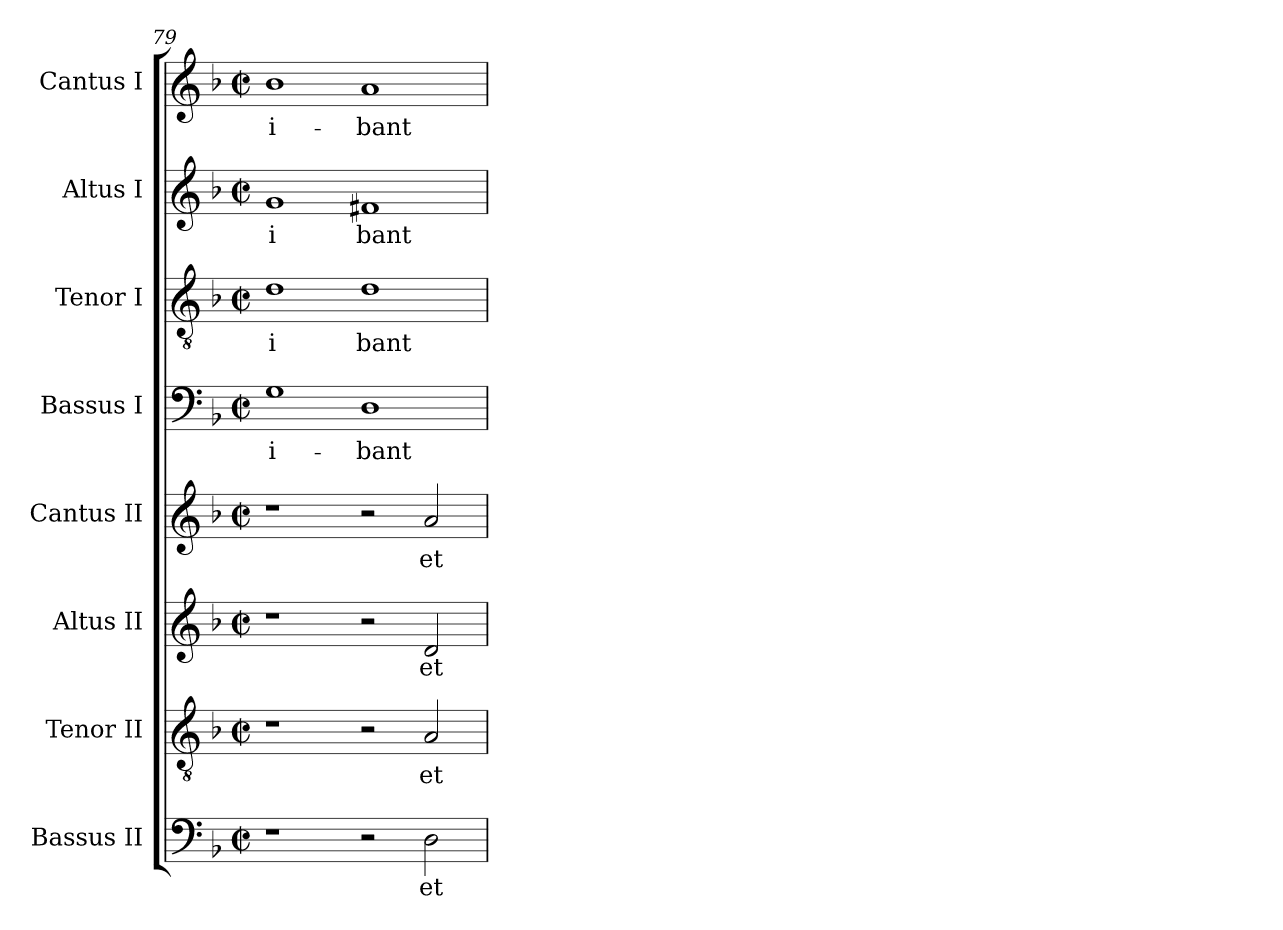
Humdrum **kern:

**kern	**text	**kern	**text	**kern	**text	**kern	**text	**kern	**text	**kern	**text	**kern	**text	**kern	**text
*part8	*part8	*part7	*part7	*part6	*part6	*part5	*part5	*part4	*part4	*part3	*part3	*part2	*part2	*part1	*part1
*staff8	*staff8	*staff7	*staff7	*staff6	*staff6	*staff5	*staff5	*staff4	*staff4	*staff3	*staff3	*staff2	*staff2	*staff1	*staff1
*I"Bassus II	*	*I"Tenor II	*	*I"Altus II	*	*I"Cantus II	*	*I"Bassus I	*	*I"Tenor I	*	*I"Altus I	*	*I"Cantus I	*
*I'Bassus II	*	*I'Tenor II	*	*I'Altus II	*	*I'Cantus II	*	*I'Bassus I	*	*I'Tenor I	*	*I'Altus I	*	*I'Cantus I	*
!!LO:PB:g=z
*clefF4	*	*clefGv2	*	*clefG2	*	*clefG2	*	*clefF4	*	*clefGv2	*	*clefG2	*	*clefG2	*
*k[b-]	*	*k[b-]	*	*k[b-]	*	*k[b-]	*	*k[b-]	*	*k[b-]	*	*k[b-]	*	*k[b-]	*
*F:	*	*F:	*	*F:	*	*F:	*	*F:	*	*F:	*	*F:	*	*F:	*
*M2/2	*	*M2/2	*	*M2/2	*	*M2/2	*	*M2/2	*	*M2/2	*	*M2/2	*	*M2/2	*
*met(c|)	*	*met(c|)	*	*met(c|)	*	*met(c|)	*	*met(c|)	*	*met(c|)	*	*met(c|)	*	*met(c|)	*
=79	=79	=79	=79	=79	=79	=79	=79	=79	=79	=79	=79	=79	=79	=79	=79
!	!	!	!	!	!	!	!	!	!LO:LY:b:cj	!	!LO:LY:b:cj	!	!LO:LY:b:cj	!	!LO:LY:b:cj
1r	.	1r	.	1r	.	1r	.	1G	i-	1d	i	1g	i	1b-	i-
!	!	!	!	!	!	!	!	!	!LO:LY:b:cj	!	!LO:LY:b:cj	!	!LO:LY:b:cj	!	!LO:LY:b:cj
2r	.	2r	.	2r	.	2r	.	1D	-bant	1d	bant	1f#X	bant	1a	-bant
!	!LO:LY:b:cj	!	!LO:LY:b:cj	!	!LO:LY:b:cj	!	!LO:LY:b:cj	!	!	!	!	!	!	!	!
2D\	et	2A/	et	2d/	et	2a/	et	.	.	.	.	.	.	.	.
=	=	=	=	=	=	=	=	=	=	=	=	=	=	=	=
*-	*-	*-	*-	*-	*-	*-	*-	*-	*-	*-	*-	*-	*-	*-	*-
